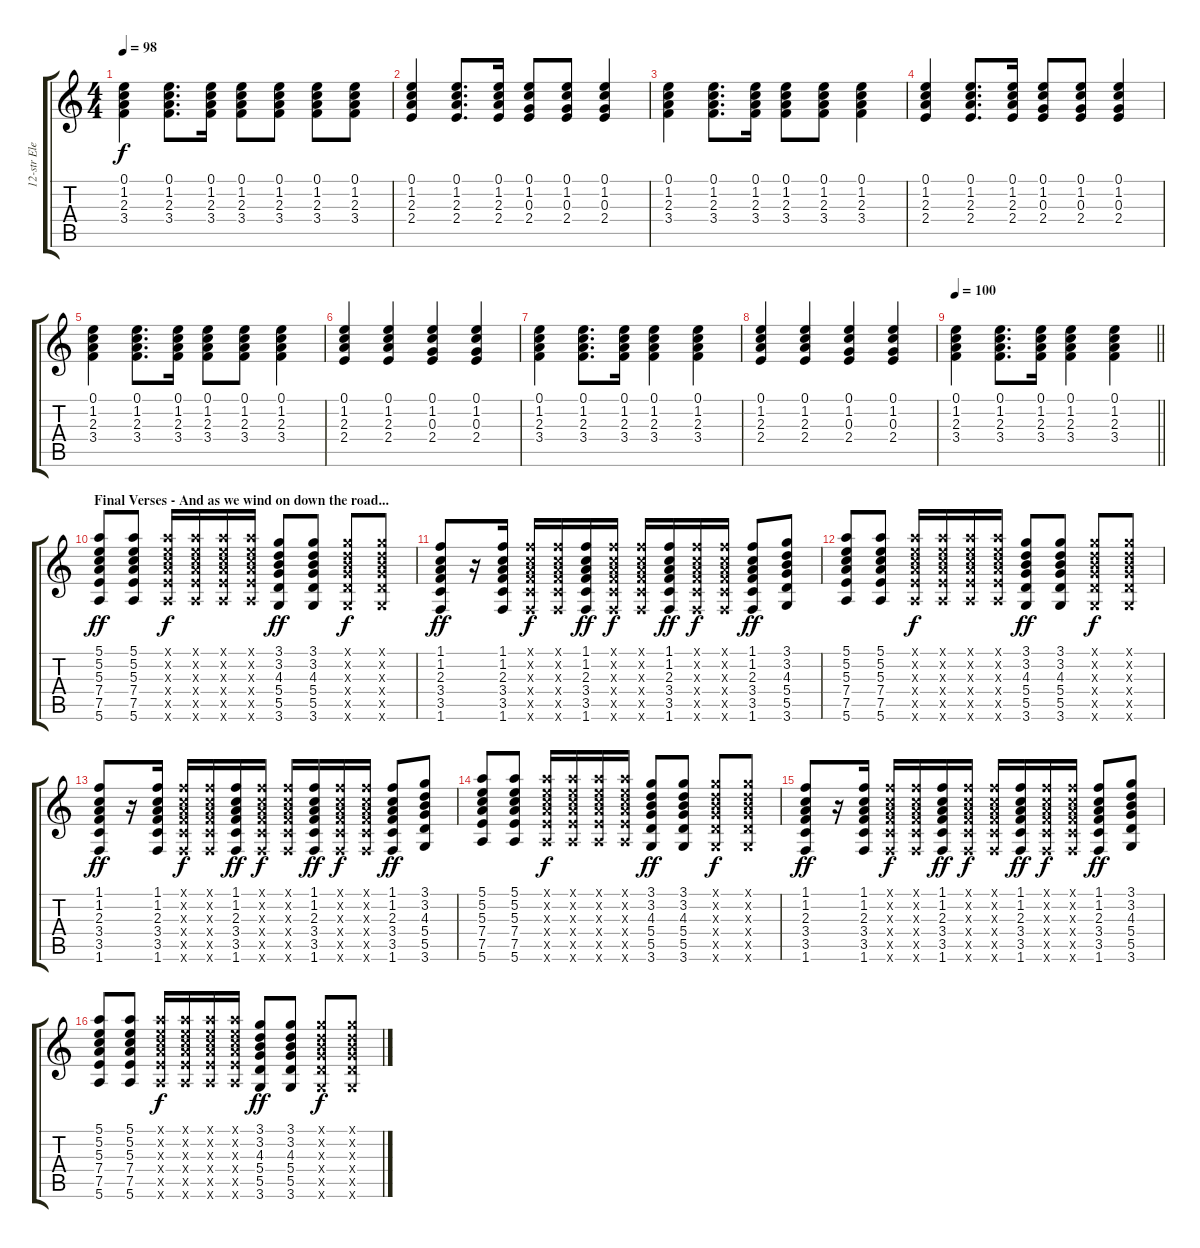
\track ("12-str Electric II (Page)" "12-str Ele") {instrument electricguitarjazz}
\staff {score tabs}
\tuning (E4 B3 G3 D3 A2 E2) {hide}
\ts (4 4)
\tempo 98
\clef g2
\ks c
(0.1 1.2 2.3 3.4).4{dy f} (0.1 1.2 2.3 3.4).8{d} (0.1 1.2 2.3 3.4).16 (0.1 1.2 2.3 3.4).8 (0.1 1.2 2.3 3.4).8 (0.1 1.2 2.3 3.4).8 (0.1 1.2 2.3 3.4).8 |
(0.1 1.2 2.3 2.4).4 (0.1 1.2 2.3 2.4).8{d} (0.1 1.2 2.3 2.4).16 (0.1 1.2 0.3 2.4).8 (0.1 1.2 0.3 2.4).8 (0.1 1.2 0.3 2.4).4 |
(0.1 1.2 2.3 3.4).4 (0.1 1.2 2.3 3.4).8{d} (0.1 1.2 2.3 3.4).16 (0.1 1.2 2.3 3.4).8 (0.1 1.2 2.3 3.4).8 (0.1 1.2 2.3 3.4).4 |
(0.1 1.2 2.3 2.4).4 (0.1 1.2 2.3 2.4).8{d} (0.1 1.2 2.3 2.4).16 (0.1 1.2 0.3 2.4).8 (0.1 1.2 0.3 2.4).8 (0.1 1.2 0.3 2.4).4 |
(0.1 1.2 2.3 3.4).4 (0.1 1.2 2.3 3.4).8{d} (0.1 1.2 2.3 3.4).16 (0.1 1.2 2.3 3.4).8 (0.1 1.2 2.3 3.4).8 (0.1 1.2 2.3 3.4).4 |
(0.1 1.2 2.3 2.4).4 (0.1 1.2 2.3 2.4).4 (0.1 1.2 0.3 2.4).4 (0.1 1.2 0.3 2.4).4 |
(0.1 1.2 2.3 3.4).4 (0.1 1.2 2.3 3.4).8{d} (0.1 1.2 2.3 3.4).16 (0.1 1.2 2.3 3.4).4 (0.1 1.2 2.3 3.4).4 |
(0.1 1.2 2.3 2.4).4 (0.1 1.2 2.3 2.4).4 (0.1 1.2 0.3 2.4).4 (0.1 1.2 0.3 2.4).4 |
\tempo 100
\barLineRight lightlight
(0.1 1.2 2.3 3.4).4 (0.1 1.2 2.3 3.4).8{d} (0.1 1.2 2.3 3.4).16 (0.1 1.2 2.3 3.4).4 (0.1 1.2 2.3 3.4).4 |
\section ("" "Final Verses - And as we wind on down the road...")
(5.1 5.2 5.3 7.4 7.5 5.6).8{dy ff} (5.1 5.2 5.3 7.4 7.5 5.6).8 (5.1{x} 5.2{x} 5.3{x} 7.4{x} 7.5{x} 5.6{x}).16{dy f} (5.1{x} 5.2{x} 5.3{x} 7.4{x} 7.5{x} 5.6{x}).16 (5.1{x} 5.2{x} 5.3{x} 7.4{x} 7.5{x} 5.6{x}).16 (5.1{x} 5.2{x} 5.3{x} 7.4{x} 7.5{x} 5.6{x}).16 (3.1 3.2 4.3 5.4 5.5 3.6).8{dy ff} (3.1 3.2 4.3 5.4 5.5 3.6).8 (3.1{x} 3.2{x} 4.3{x} 5.4{x} 5.5{x} 3.6{x}).8{dy f} (3.1{x} 3.2{x} 4.3{x} 5.4{x} 5.5{x} 3.6{x}).8 |
(1.1 1.2 2.3 3.4 3.5 1.6).8{dy ff} r.16 (1.1 1.2 2.3 3.4 3.5 1.6).16 (1.1{x} 1.2{x} 2.3{x} 3.4{x} 3.5{x} 1.6{x}).16{dy f} (1.1{x} 1.2{x} 2.3{x} 3.4{x} 3.5{x} 1.6{x}).16 (1.1 1.2 2.3 3.4 3.5 1.6).16{dy ff} (1.1{x} 1.2{x} 2.3{x} 3.4{x} 3.5{x} 1.6{x}).16{dy f} (1.1{x} 1.2{x} 2.3{x} 3.4{x} 3.5{x} 1.6{x}).16 (1.1 1.2 2.3 3.4 3.5 1.6).16{dy ff} (1.1{x} 1.2{x} 2.3{x} 3.4{x} 3.5{x} 1.6{x}).16{dy f} (1.1{x} 1.2{x} 2.3{x} 3.4{x} 3.5{x} 1.6{x}).16 (1.1 1.2 2.3 3.4 3.5 1.6).8{dy ff} (3.1 3.2 4.3 5.4 5.5 3.6).8 |
(5.1 5.2 5.3 7.4 7.5 5.6).8 (5.1 5.2 5.3 7.4 7.5 5.6).8 (5.1{x} 5.2{x} 5.3{x} 7.4{x} 7.5{x} 5.6{x}).16{dy f} (5.1{x} 5.2{x} 5.3{x} 7.4{x} 7.5{x} 5.6{x}).16 (5.1{x} 5.2{x} 5.3{x} 7.4{x} 7.5{x} 5.6{x}).16 (5.1{x} 5.2{x} 5.3{x} 7.4{x} 7.5{x} 5.6{x}).16 (3.1 3.2 4.3 5.4 5.5 3.6).8{dy ff} (3.1 3.2 4.3 5.4 5.5 3.6).8 (3.1{x} 3.2{x} 4.3{x} 5.4{x} 5.5{x} 3.6{x}).8{dy f} (3.1{x} 3.2{x} 4.3{x} 5.4{x} 5.5{x} 3.6{x}).8 |
(1.1 1.2 2.3 3.4 3.5 1.6).8{dy ff} r.16 (1.1 1.2 2.3 3.4 3.5 1.6).16 (1.1{x} 1.2{x} 2.3{x} 3.4{x} 3.5{x} 1.6{x}).16{dy f} (1.1{x} 1.2{x} 2.3{x} 3.4{x} 3.5{x} 1.6{x}).16 (1.1 1.2 2.3 3.4 3.5 1.6).16{dy ff} (1.1{x} 1.2{x} 2.3{x} 3.4{x} 3.5{x} 1.6{x}).16{dy f} (1.1{x} 1.2{x} 2.3{x} 3.4{x} 3.5{x} 1.6{x}).16 (1.1 1.2 2.3 3.4 3.5 1.6).16{dy ff} (1.1{x} 1.2{x} 2.3{x} 3.4{x} 3.5{x} 1.6{x}).16{dy f} (1.1{x} 1.2{x} 2.3{x} 3.4{x} 3.5{x} 1.6{x}).16 (1.1 1.2 2.3 3.4 3.5 1.6).8{dy ff} (3.1 3.2 4.3 5.4 5.5 3.6).8 |
(5.1 5.2 5.3 7.4 7.5 5.6).8 (5.1 5.2 5.3 7.4 7.5 5.6).8 (5.1{x} 5.2{x} 5.3{x} 7.4{x} 7.5{x} 5.6{x}).16{dy f} (5.1{x} 5.2{x} 5.3{x} 7.4{x} 7.5{x} 5.6{x}).16 (5.1{x} 5.2{x} 5.3{x} 7.4{x} 7.5{x} 5.6{x}).16 (5.1{x} 5.2{x} 5.3{x} 7.4{x} 7.5{x} 5.6{x}).16 (3.1 3.2 4.3 5.4 5.5 3.6).8{dy ff} (3.1 3.2 4.3 5.4 5.5 3.6).8 (3.1{x} 3.2{x} 4.3{x} 5.4{x} 5.5{x} 3.6{x}).8{dy f} (3.1{x} 3.2{x} 4.3{x} 5.4{x} 5.5{x} 3.6{x}).8 |
(1.1 1.2 2.3 3.4 3.5 1.6).8{dy ff} r.16 (1.1 1.2 2.3 3.4 3.5 1.6).16 (1.1{x} 1.2{x} 2.3{x} 3.4{x} 3.5{x} 1.6{x}).16{dy f} (1.1{x} 1.2{x} 2.3{x} 3.4{x} 3.5{x} 1.6{x}).16 (1.1 1.2 2.3 3.4 3.5 1.6).16{dy ff} (1.1{x} 1.2{x} 2.3{x} 3.4{x} 3.5{x} 1.6{x}).16{dy f} (1.1{x} 1.2{x} 2.3{x} 3.4{x} 3.5{x} 1.6{x}).16 (1.1 1.2 2.3 3.4 3.5 1.6).16{dy ff} (1.1{x} 1.2{x} 2.3{x} 3.4{x} 3.5{x} 1.6{x}).16{dy f} (1.1{x} 1.2{x} 2.3{x} 3.4{x} 3.5{x} 1.6{x}).16 (1.1 1.2 2.3 3.4 3.5 1.6).8{dy ff} (3.1 3.2 4.3 5.4 5.5 3.6).8 |
(5.1 5.2 5.3 7.4 7.5 5.6).8 (5.1 5.2 5.3 7.4 7.5 5.6).8 (5.1{x} 5.2{x} 5.3{x} 7.4{x} 7.5{x} 5.6{x}).16{dy f} (5.1{x} 5.2{x} 5.3{x} 7.4{x} 7.5{x} 5.6{x}).16 (5.1{x} 5.2{x} 5.3{x} 7.4{x} 7.5{x} 5.6{x}).16 (5.1{x} 5.2{x} 5.3{x} 7.4{x} 7.5{x} 5.6{x}).16 (3.1 3.2 4.3 5.4 5.5 3.6).8{dy ff} (3.1 3.2 4.3 5.4 5.5 3.6).8 (3.1{x} 3.2{x} 4.3{x} 5.4{x} 5.5{x} 3.6{x}).8{dy f} (3.1{x} 3.2{x} 4.3{x} 5.4{x} 5.5{x} 3.6{x}).8
